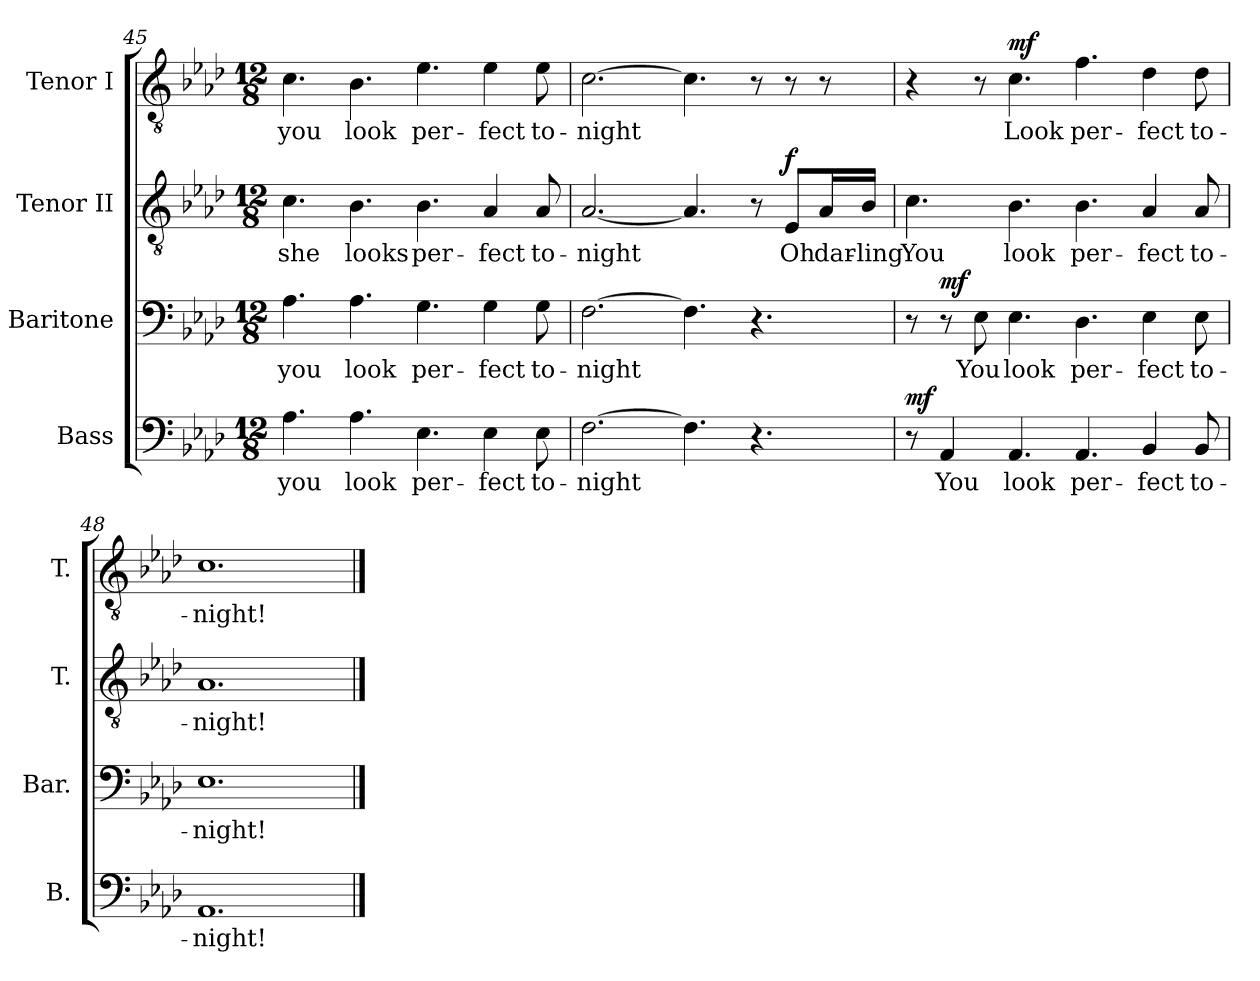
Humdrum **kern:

**kern	**text	**dynam	**kern	**text	**dynam	**kern	**text	**dynam	**kern	**text	**dynam
*part4	*part4	*part4	*part3	*part3	*part3	*part2	*part2	*part2	*part1	*part1	*part1
*staff4	*staff4	*staff4	*staff3	*staff3	*staff3	*staff2	*staff2	*staff2	*staff1	*staff1	*staff1
*I"Bass	*	*	*I"Baritone	*	*	*I"Tenor II	*	*	*I"Tenor I	*	*
*I'B.	*	*	*I'Bar.	*	*	*I'T.	*	*	*I'T.	*	*
*clefF4	*	*	*clefF4	*	*	*clefGv2	*	*	*clefGv2	*	*
*k[b-e-a-d-]	*	*	*k[b-e-a-d-]	*	*	*k[b-e-a-d-]	*	*	*k[b-e-a-d-]	*	*
*M12/8	*	*	*M12/8	*	*	*M12/8	*	*	*M12/8	*	*
=45	=45	=45	=45	=45	=45	=45	=45	=45	=45	=45	=45
!	!LO:LY:b	!	!	!LO:LY:b	!	!	!LO:LY:b	!	!	!LO:LY:b	!
4.A-\	you	.	4.A-\	you	.	4.c\	she	.	4.c\	you	.
!	!LO:LY:b	!	!	!LO:LY:b	!	!	!LO:LY:b	!	!	!LO:LY:b	!
4.A-\	look	.	4.A-\	look	.	4.B-\	looks	.	4.B-\	look	.
!	!LO:LY:b	!	!	!LO:LY:b	!	!	!LO:LY:b	!	!	!LO:LY:b	!
4.E-\	per-	.	4.G\	per-	.	4.B-\	per-	.	4.e-\	per-	.
!	!LO:LY:b	!	!	!LO:LY:b	!	!	!LO:LY:b	!	!	!LO:LY:b	!
4E-\	-fect	.	4G\	-fect	.	4A-/	-fect	.	4e-\	-fect	.
!	!LO:LY:b	!	!	!LO:LY:b	!	!	!LO:LY:b	!	!	!LO:LY:b	!
8E-\	to-	.	8G\	to-	.	8A-/	to-	.	8e-\	to-	.
!!LO:PB:g=z
=46	=46	=46	=46	=46	=46	=46	=46	=46	=46	=46	=46
!	!LO:LY:b	!	!	!LO:LY:b	!	!	!LO:LY:b	!	!	!LO:LY:b	!
[2.F\	-night	.	[2.F\	-night	.	[2.A-/	-night	.	[2.c\	-night	.
4.FZ\]	.	.	4.FZ\]	.	.	4.A-Z/]	.	.	4.cZ\]	.	.
4.r	.	.	4.r	.	.	8r	.	.	8r	.	.
*	*	*	*	*	*	*	*	*	*MM75	*	*
!	!	!	!	!	!	!	!LO:LY:b	!LO:DY:b	!	!	!
.	.	.	.	.	.	8E-/L	Oh	f	8r	.	.
!	!	!	!	!	!	!	!LO:LY:b	!	!	!	!
.	.	.	.	.	.	16A-/L	dar-	.	8r	.	.
!	!	!	!	!	!	!	!LO:LY:b	!	!	!	!
.	.	.	.	.	.	16B-/JJ	-ling	.	.	.	.
=47	=47	=47	=47	=47	=47	=47	=47	=47	=47	=47	=47
!	!	!LO:DY:b	!	!	!	!	!LO:LY:b	!	!	!	!
8r	.	mf	8r	.	.	4.c\	You	.	4r	.	.
!	!LO:LY:b	!	!	!	!LO:DY:b	!	!	!	!	!	!
4AA-/	You	.	8r	.	mf	.	.	.	.	.	.
!	!	!	!	!LO:LY:b	!	!	!	!	!	!	!
.	.	.	8E-\	You	.	.	.	.	8r	.	.
!	!LO:LY:b	!	!	!LO:LY:b	!	!	!LO:LY:b	!	!	!LO:LY:b	!LO:DY:b
4.AA-/	look	.	4.E-\	look	.	4.B-\	look	.	4.c\	Look	mf
!	!LO:LY:b	!	!	!LO:LY:b	!	!	!LO:LY:b	!	!	!LO:LY:b	!
4.AA-/	per-	.	4.D-\	per-	.	4.B-\	per-	.	4.f\	per-	.
!	!LO:LY:b	!	!	!LO:LY:b	!	!	!LO:LY:b	!	!	!LO:LY:b	!
4BB-/	-fect	.	4E-\	-fect	.	4A-/	-fect	.	4d-\	-fect	.
!	!LO:LY:b	!	!	!LO:LY:b	!	!	!LO:LY:b	!	!	!LO:LY:b	!
8BB-/	to-	.	8E-\	to-	.	8A-/	to-	.	8d-\	to-	.
=48	=48	=48	=48	=48	=48	=48	=48	=48	=48	=48	=48
!	!LO:LY:b	!	!	!LO:LY:b	!	!	!LO:LY:b	!	!	!LO:LY:b	!
1.AA-	-night!	.	1.E-	-night!	.	1.A-	-night!	.	1.c	-night!	.
==	==	==	==	==	==	==	==	==	==	==	==
*-	*-	*-	*-	*-	*-	*-	*-	*-	*-	*-	*-
